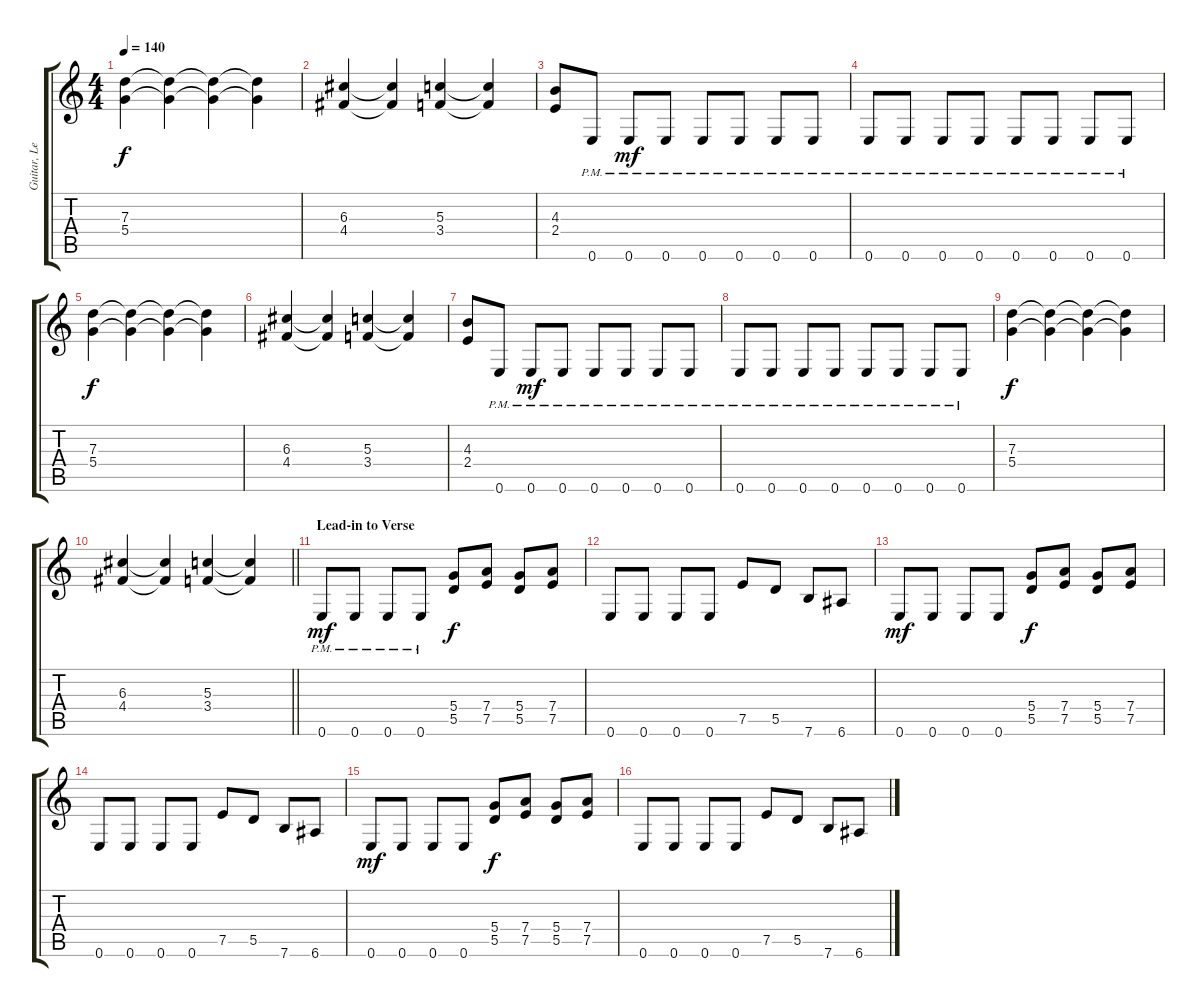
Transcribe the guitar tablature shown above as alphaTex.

\track ("Guitar, Lead" "Guitar, Le") {instrument overdrivenguitar}
\staff {score tabs}
\tuning (E4 B3 G3 D3 A2 E2) {hide}
\ts (4 4)
\tempo 140
\clef g2
\ks c
(7.3 5.4).4{dy f} (7.3{t} 5.4{t}).4 (7.3{t} 5.4{t}).4 (7.3{t} 5.4{t}).4 |
(6.3 4.4).4 (6.3{t} 4.4{t}).4 (5.3 3.4).4 (5.3{t} 3.4{t}).4 |
(4.3 2.4).8 0.6{pm}.8 0.6{pm}.8{dy mf} 0.6{pm}.8 0.6{pm}.8 0.6{pm}.8 0.6{pm}.8 0.6{pm}.8 |
0.6{pm}.8 0.6{pm}.8 0.6{pm}.8 0.6{pm}.8 0.6{pm}.8 0.6{pm}.8 0.6{pm}.8 0.6{pm}.8 |
(7.3 5.4).4{dy f} (7.3{t} 5.4{t}).4 (7.3{t} 5.4{t}).4 (7.3{t} 5.4{t}).4 |
(6.3 4.4).4 (6.3{t} 4.4{t}).4 (5.3 3.4).4 (5.3{t} 3.4{t}).4 |
(4.3 2.4).8 0.6{pm}.8 0.6{pm}.8{dy mf} 0.6{pm}.8 0.6{pm}.8 0.6{pm}.8 0.6{pm}.8 0.6{pm}.8 |
0.6{pm}.8 0.6{pm}.8 0.6{pm}.8 0.6{pm}.8 0.6{pm}.8 0.6{pm}.8 0.6{pm}.8 0.6{pm}.8 |
(7.3 5.4).4{dy f} (7.3{t} 5.4{t}).4 (7.3{t} 5.4{t}).4 (7.3{t} 5.4{t}).4 |
\barLineRight lightlight
(6.3 4.4).4 (6.3{t} 4.4{t}).4 (5.3 3.4).4 (5.3{t} 3.4{t}).4 |
\section ("" "Lead-in to Verse")
0.6{pm}.8{dy mf} 0.6{pm}.8 0.6{pm}.8 0.6{pm}.8 (5.4 5.5).8{dy f} (7.4 7.5).8 (5.4 5.5).8 (7.4 7.5).8 |
0.6.8 0.6.8 0.6.8 0.6.8 7.5.8 5.5.8 7.6.8 6.6.8 |
0.6.8{dy mf} 0.6.8 0.6.8 0.6.8 (5.4 5.5).8{dy f} (7.4 7.5).8 (5.4 5.5).8 (7.4 7.5).8 |
0.6.8 0.6.8 0.6.8 0.6.8 7.5.8 5.5.8 7.6.8 6.6.8 |
0.6.8{dy mf} 0.6.8 0.6.8 0.6.8 (5.4 5.5).8{dy f} (7.4 7.5).8 (5.4 5.5).8 (7.4 7.5).8 |
0.6.8 0.6.8 0.6.8 0.6.8 7.5.8 5.5.8 7.6.8 6.6.8
